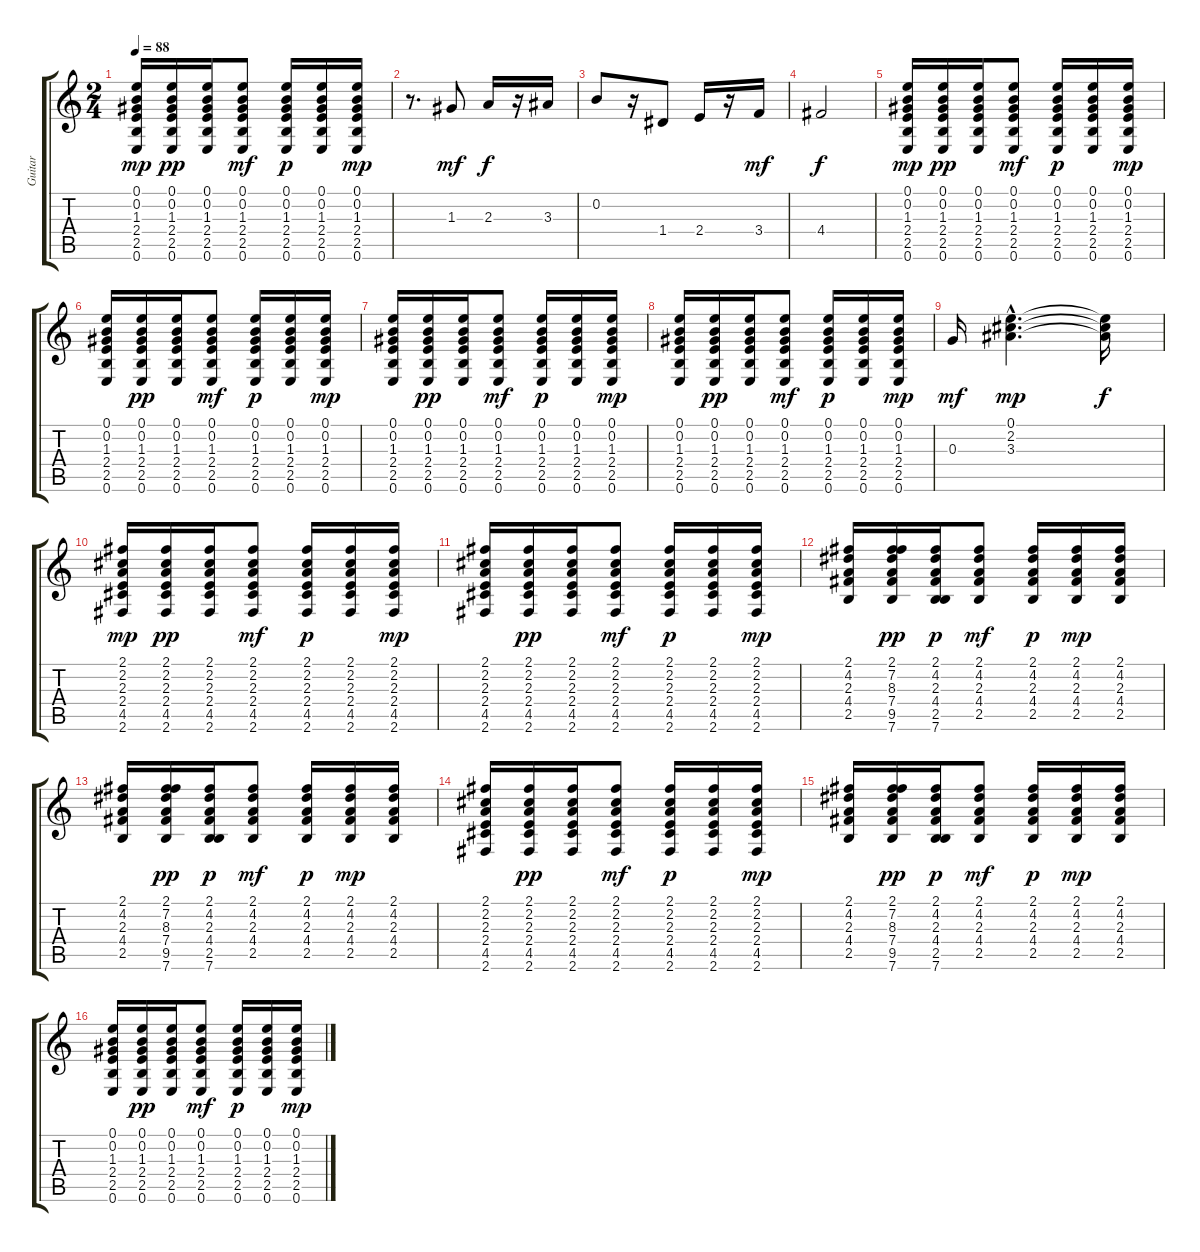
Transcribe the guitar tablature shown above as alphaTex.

\track ("Guitar" "Guitar") {instrument acousticguitarsteel}
\staff {score tabs}
\tuning (E4 B3 G3 D3 A2 E2) {hide}
\ts (2 4)
\tempo 88
\clef g2
\ks c
(0.1 0.2 1.3 2.4 2.5 0.6).16{dy mp} (0.1 0.2 1.3 2.4 2.5 0.6).16{dy pp} (0.1 0.2 1.3 2.4 2.5 0.6).16 (0.1 0.2 1.3 2.4 2.5 0.6).8{dy mf} (0.1 0.2 1.3 2.4 2.5 0.6).16{dy p} (0.1 0.2 1.3 2.4 2.5 0.6).16 (0.1 0.2 1.3 2.4 2.5 0.6).16{dy mp} |
r.8{d} 1.3.8{dy mf} 2.3.16{dy f} r.16 3.3.16 |
0.2.8 r.16 1.4.8 2.4.16 r.16 3.4.16{dy mf} |
4.4.2{dy f} |
(0.1 0.2 1.3 2.4 2.5 0.6).16{dy mp} (0.1 0.2 1.3 2.4 2.5 0.6).16{dy pp} (0.1 0.2 1.3 2.4 2.5 0.6).16 (0.1 0.2 1.3 2.4 2.5 0.6).8{dy mf} (0.1 0.2 1.3 2.4 2.5 0.6).16{dy p} (0.1 0.2 1.3 2.4 2.5 0.6).16 (0.1 0.2 1.3 2.4 2.5 0.6).16{dy mp} |
(0.1 0.2 1.3 2.4 2.5 0.6).16 (0.1 0.2 1.3 2.4 2.5 0.6).16{dy pp} (0.1 0.2 1.3 2.4 2.5 0.6).16 (0.1 0.2 1.3 2.4 2.5 0.6).8{dy mf} (0.1 0.2 1.3 2.4 2.5 0.6).16{dy p} (0.1 0.2 1.3 2.4 2.5 0.6).16 (0.1 0.2 1.3 2.4 2.5 0.6).16{dy mp} |
(0.1 0.2 1.3 2.4 2.5 0.6).16 (0.1 0.2 1.3 2.4 2.5 0.6).16{dy pp} (0.1 0.2 1.3 2.4 2.5 0.6).16 (0.1 0.2 1.3 2.4 2.5 0.6).8{dy mf} (0.1 0.2 1.3 2.4 2.5 0.6).16{dy p} (0.1 0.2 1.3 2.4 2.5 0.6).16 (0.1 0.2 1.3 2.4 2.5 0.6).16{dy mp} |
(0.1 0.2 1.3 2.4 2.5 0.6).16 (0.1 0.2 1.3 2.4 2.5 0.6).16{dy pp} (0.1 0.2 1.3 2.4 2.5 0.6).16 (0.1 0.2 1.3 2.4 2.5 0.6).8{dy mf} (0.1 0.2 1.3 2.4 2.5 0.6).16{dy p} (0.1 0.2 1.3 2.4 2.5 0.6).16 (0.1 0.2 1.3 2.4 2.5 0.6).16{dy mp} |
0.3.16{dy mf} (0.1{hac} 2.2{hac} 3.3{hac}).4{d dy mp} (0.1{t} 2.2{t} 3.3{t}).16{dy f} |
(2.1 2.2 2.3 2.4 4.5 2.6).16{dy mp} (2.1 2.2 2.3 2.4 4.5 2.6).16{dy pp} (2.1 2.2 2.3 2.4 4.5 2.6).16 (2.1 2.2 2.3 2.4 4.5 2.6).8{dy mf} (2.1 2.2 2.3 2.4 4.5 2.6).16{dy p} (2.1 2.2 2.3 2.4 4.5 2.6).16 (2.1 2.2 2.3 2.4 4.5 2.6).16{dy mp} |
(2.1 2.2 2.3 2.4 4.5 2.6).16 (2.1 2.2 2.3 2.4 4.5 2.6).16{dy pp} (2.1 2.2 2.3 2.4 4.5 2.6).16 (2.1 2.2 2.3 2.4 4.5 2.6).8{dy mf} (2.1 2.2 2.3 2.4 4.5 2.6).16{dy p} (2.1 2.2 2.3 2.4 4.5 2.6).16 (2.1 2.2 2.3 2.4 4.5 2.6).16{dy mp} |
(2.1 4.2 2.3 4.4 2.5).16 (2.1 7.2 8.3 7.4 9.5 7.6).16{dy pp} (2.1 4.2 2.3 4.4 2.5 7.6).16{dy p} (2.1 4.2 2.3 4.4 2.5).8{dy mf} (2.1 4.2 2.3 4.4 2.5).16{dy p} (2.1 4.2 2.3 4.4 2.5).16{dy mp} (2.1 4.2 2.3 4.4 2.5).16 |
(2.1 4.2 2.3 4.4 2.5).16 (2.1 7.2 8.3 7.4 9.5 7.6).16{dy pp} (2.1 4.2 2.3 4.4 2.5 7.6).16{dy p} (2.1 4.2 2.3 4.4 2.5).8{dy mf} (2.1 4.2 2.3 4.4 2.5).16{dy p} (2.1 4.2 2.3 4.4 2.5).16{dy mp} (2.1 4.2 2.3 4.4 2.5).16 |
(2.1 2.2 2.3 2.4 4.5 2.6).16 (2.1 2.2 2.3 2.4 4.5 2.6).16{dy pp} (2.1 2.2 2.3 2.4 4.5 2.6).16 (2.1 2.2 2.3 2.4 4.5 2.6).8{dy mf} (2.1 2.2 2.3 2.4 4.5 2.6).16{dy p} (2.1 2.2 2.3 2.4 4.5 2.6).16 (2.1 2.2 2.3 2.4 4.5 2.6).16{dy mp} |
(2.1 4.2 2.3 4.4 2.5).16 (2.1 7.2 8.3 7.4 9.5 7.6).16{dy pp} (2.1 4.2 2.3 4.4 2.5 7.6).16{dy p} (2.1 4.2 2.3 4.4 2.5).8{dy mf} (2.1 4.2 2.3 4.4 2.5).16{dy p} (2.1 4.2 2.3 4.4 2.5).16{dy mp} (2.1 4.2 2.3 4.4 2.5).16 |
(0.1 0.2 1.3 2.4 2.5 0.6).16 (0.1 0.2 1.3 2.4 2.5 0.6).16{dy pp} (0.1 0.2 1.3 2.4 2.5 0.6).16 (0.1 0.2 1.3 2.4 2.5 0.6).8{dy mf} (0.1 0.2 1.3 2.4 2.5 0.6).16{dy p} (0.1 0.2 1.3 2.4 2.5 0.6).16 (0.1 0.2 1.3 2.4 2.5 0.6).16{dy mp}
